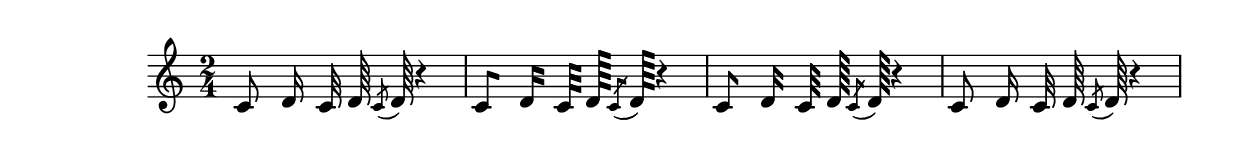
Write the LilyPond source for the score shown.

\version "2.17.6"

\header {
  lsrtags = "rhythms, tweaks-and-overrides"

  texidoc = "
Alternative styles of flag on eighth and shorter notes can be displayed
by overriding the @code{stencil} property of @code{Flag}.  Valid values
are @code{modern-straight-flag} and @code{old-straight-flag}.

"
  doctitle = "Using alternative flag styles"
}

testnotes = {
  \autoBeamOff
  c8 d16 c32 d64 \acciaccatura { c8 } d64 r4
}

\relative c' {
  \time 2/4
  \testnotes

  \override Flag.stencil = #modern-straight-flag
  \testnotes

  \override Flag.stencil = #old-straight-flag
  \testnotes

  \revert Flag.stencil
  \testnotes
}

